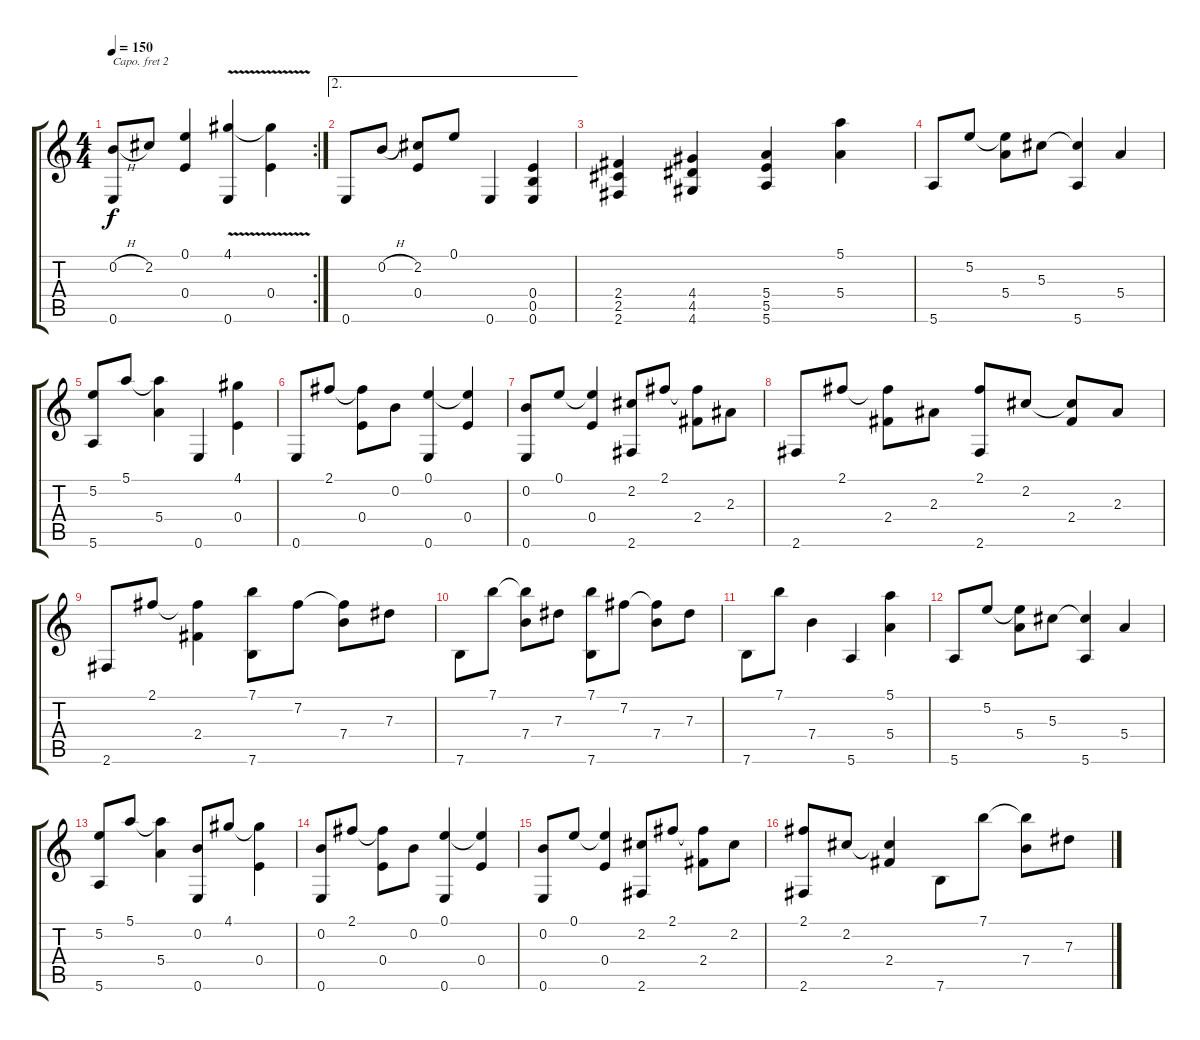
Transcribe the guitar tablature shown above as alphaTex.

\track "" {instrument acousticguitarsteel}
\staff {score tabs}
\capo 2
\tuning (D4 A3 Gb3 D3 A2 D2) {hide}
\rc 2
\ts (4 4)
\tempo 150
\clef g2
\ks c
(0.2{h} 0.6).8{dy f} 2.2.8 (0.1 0.4).4 (4.1{v} 0.6{v}).4 (4.1{t} 0.4).4 |
\ae 2
0.6.8 0.2{h}.8 (2.2 0.4).8 0.1.8 0.6.4 (0.4 0.5 0.6).4 |
(2.4 2.5 2.6).4 (4.4 4.5 4.6).4 (5.4 5.5 5.6).4 (5.1 5.4).4 |
5.6.8 5.2.8 (5.2{t} 5.4).8 5.3.8 (5.3{t} 5.6).4 5.4.4 |
(5.2 5.6).8 5.1.8 (5.1{t} 5.4).4 0.6.4 (4.1 0.4).4 |
0.6.8 2.1.8 (2.1{t} 0.4).8 0.2.8 (0.1 0.6).4 (0.1{t} 0.4).4 |
(0.2 0.6).8 0.1.8 (0.1{t} 0.4).4 (2.2 2.6).8 2.1.8 (2.1{t} 2.4).8 2.3.8 |
2.6.8 2.1.8 (2.1{t} 2.4).8 2.3.8 (2.1 2.6).8 2.2.8 (2.2{t} 2.4).8 2.3.8 |
2.6.8 2.1.8 (2.1{t} 2.4).4 (7.1 7.6).8 7.2.8 (7.2{t} 7.4).8 7.3.8 |
7.6.8 7.1.8 (7.1{t} 7.4).8 7.3.8 (7.1 7.6).8 7.2.8 (7.2{t} 7.4).8 7.3.8 |
7.6.8 7.1.8 7.4.4 5.6.4 (5.1 5.4).4 |
5.6.8 5.2.8 (5.2{t} 5.4).8 5.3.8 (5.3{t} 5.6).4 5.4.4 |
(5.2 5.6).8 5.1.8 (5.1{t} 5.4).4 (0.2 0.6).8 4.1.8 (4.1{t} 0.4).4 |
(0.2 0.6).8 2.1.8 (2.1{t} 0.4).8 0.2.8 (0.1 0.6).4 (0.1{t} 0.4).4 |
(0.2 0.6).8 0.1.8 (0.1{t} 0.4).4 (2.2 2.6).8 2.1.8 (2.1{t} 2.4).8 2.2.8 |
(2.1 2.6).8 2.2.8 (2.2{t} 2.4).4 7.6.8 7.1.8 (7.1{t} 7.4).8 7.3.8
